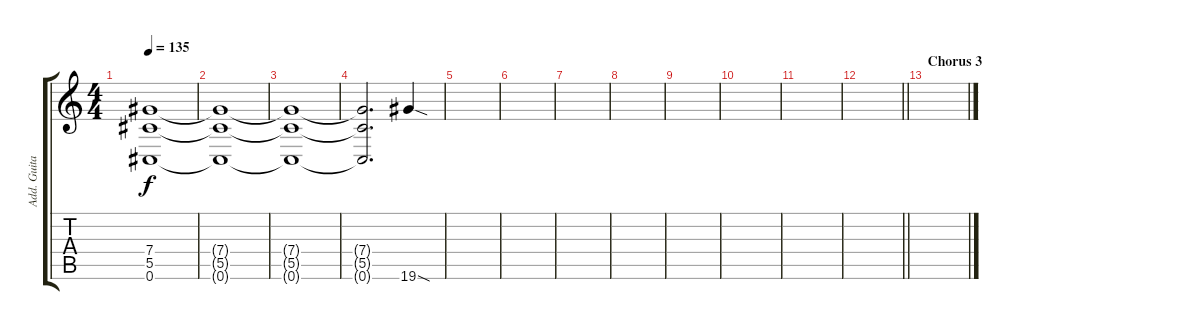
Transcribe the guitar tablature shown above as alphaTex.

\track ("Add. Guitar 1" "Add. Guita") {instrument distortionguitar}
\staff {score tabs}
\tuning (Eb4 Bb3 Gb3 Db3 Ab2 Db2) {hide}
\ts (4 4)
\tempo 135
\clef g2
\ks c
(7.4 5.5 0.6).1{dy f} |
(7.4{t} 5.5{t} 0.6{t}).1 |
(7.4{t} 5.5{t} 0.6{t}).1 |
(7.4{t} 5.5{t} 0.6{t}).2{d} 19.6{sod}.4 |
|
|
|
|
|
|
|
\barLineRight lightlight
|
\section ("" "Chorus 3")
